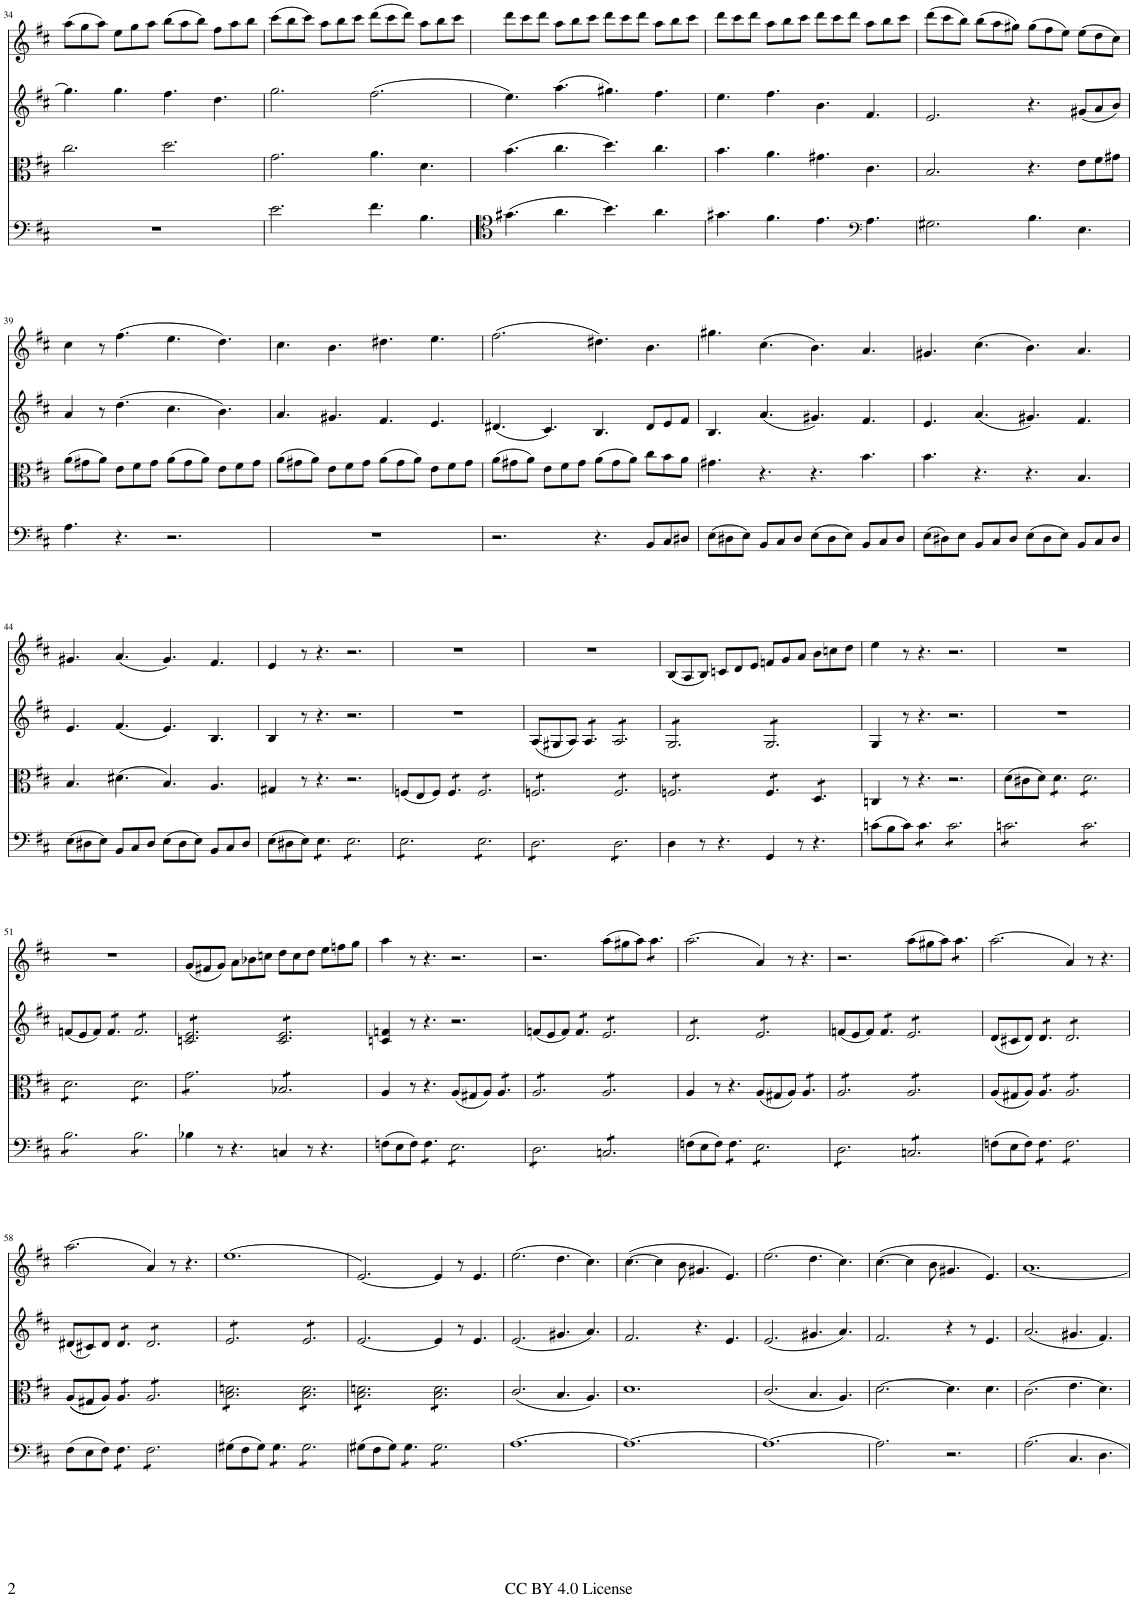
**kern	**kern	**kern	**kern
*part4	*part3	*part2	*part1
*staff4	*staff3	*staff2	*staff1
*I"Cello	*I"Viola	*I"Violin II	*I"Violin I
*	*I'Vla	*I'Vln	*I'Vln
!!LO:PB:g=z
*clefF4	*clefC3	*clefG2	*clefG2
*k[f#c#]	*k[f#c#]	*k[f#c#]	*k[f#c#]
*M12/8	*M12/8	*M12/8	*M12/8
=34	=34	=34	=34
1.r	2.cc#\	4.gg\]	(8aa\L
.	.	.	8gg\
.	.	.	8aa\J)
.	.	4.gg\	8ee\L
.	.	.	8gg\
.	.	.	8aa\J
.	2.dd\	4.ff#\	(8bb\L
.	.	.	8aa\
.	.	.	8bb\J)
.	.	4.dd\	8ff#\L
.	.	.	8aa\
.	.	.	8bb\J
=35	=35	=35	=35
2.e\	2.g\	2.gg\	(8ccc#\L
.	.	.	8bb\
.	.	.	8ccc#\J)
.	.	.	8aa\L
.	.	.	8bb\
.	.	.	8ccc#\J
4.f#\	4.a\	(2.ff#\	(8ddd\L
.	.	.	8ccc#\
.	.	.	8ddd\J)
4.B\	4.d\	.	8aa\L
.	.	.	8bb\
.	.	.	8ccc#\J
=36	=36	=36	=36
(4.g#X\	(4.b\	4.ee\)	8ddd\L
.	.	.	8ccc#\
.	.	.	8ddd\J
4.a\	4.cc#\	(4.aa\	8aa\L
.	.	.	8bb\
.	.	.	8ccc#\J
4.b\)	4.dd\)	4.gg#X\)	8ddd\L
.	.	.	8ccc#\
.	.	.	8ddd\J
4.a\	4.cc#\	4.ff#\	8aa\L
.	.	.	8bb\
.	.	.	8ccc#\J
=37	=37	=37	=37
4.g#X\	4.b\	4.ee\	8ddd\L
.	.	.	8ccc#\
.	.	.	8ddd\J
4.f#\	4.a\	4.ff#\	8aa\L
.	.	.	8bb\
.	.	.	8ccc#\J
4.e\	4.g#X\	4.b\	8ddd\L
.	.	.	8ccc#\
.	.	.	8ddd\J
*clefF4	*	*	*
4.A\	4.c#\	4.f#/	8aa\L
.	.	.	8bb\
.	.	.	8ccc#\J
=38	=38	=38	=38
2.G#X\	2.B/	2.e/	(8ddd\L
.	.	.	8ccc#\
.	.	.	8bb\J)
.	.	.	(8bb\L
.	.	.	8aa\
.	.	.	8gg#X\J)
4.B\	4.r	4.r	(8gg#\L
.	.	.	8ff#\
.	.	.	8ee\J)
4.E\	8e\L	(8g#X/L	(8ee\L
.	8f#\	8a/	8dd\
.	8g#X\J	8b/J)	8cc#\J)
!!LO:LB:g=z
=39	=39	=39	=39
4.A\	(8a\L	4a/	4cc#\
.	8g#X\	.	.
.	8a\J)	8r	8r
4.r	8e\L	(4.dd\	(4.ff#\
.	8f#\	.	.
.	8g#\J	.	.
2.r	(8a\L	4.cc#\	4.ee\
.	8g#\	.	.
.	8a\J)	.	.
.	8e\L	4.b\)	4.dd\)
.	8f#\	.	.
.	8g#\J	.	.
=40	=40	=40	=40
1.r	(8a\L	4.a/	4.cc#\
.	8g#X\	.	.
.	8a\J)	.	.
.	8e\L	4.g#X/	4.b\
.	8f#\	.	.
.	8g#\J	.	.
.	(8a\L	4.f#/	4.dd#X\
.	8g#\	.	.
.	8a\J)	.	.
.	8e\L	4.e/	4.ee\
.	8f#\	.	.
.	8g#\J	.	.
=41	=41	=41	=41
2.r	(8a\L	(4.d#X/	(2.ff#\
.	8g#X\	.	.
.	8a\J)	.	.
.	8e\L	4.c#/)	.
.	8f#\	.	.
.	8g#\J	.	.
4.r	(8a\L	4.B/	4.dd#X\)
.	8g#\	.	.
.	8a\J)	.	.
8BB/L	8cc#\L	8d#/L	4.b\
8C#/	8b\	8e/	.
8D#X/J	8a\J	8f#/J	.
=42	=42	=42	=42
(8E\L	4.g#X\	4.B/	4.gg#X\
8D#X\	.	.	.
8E\J)	.	.	.
8BB/L	4.r	(4.a/	(4.cc#\
8C#/	.	.	.
8D#/J	.	.	.
(8E\L	4.r	4.g#X/)	4.b\)
8D#\	.	.	.
8E\J)	.	.	.
8BB/L	4.b\	4.f#/	4.a/
8C#/	.	.	.
8D#/J	.	.	.
=43	=43	=43	=43
(8E\L	4.b\	4.e/	4.g#X/
8D#X\)	.	.	.
8E\J	.	.	.
8BB/L	4.r	(4.a/	(4.cc#\
8C#/	.	.	.
8D#/J	.	.	.
(8E\L	4.r	4.g#X/)	4.b\)
8D#\	.	.	.
8E\J)	.	.	.
8BB/L	4.B/	4.f#/	4.a/
8C#/	.	.	.
8D#/J	.	.	.
!!LO:LB:g=z
=44	=44	=44	=44
(8E\L	4.B/	4.e/	4.g#X/
8D#X\	.	.	.
8E\J)	.	.	.
8BB/L	(4.d#X\	(4.f#/	(4.a/
8C#/	.	.	.
8D#/J	.	.	.
(8E\L	4.B/)	4.e/)	4.g#/)
8D#\	.	.	.
8E\J)	.	.	.
8BB/L	4.A/	4.B/	4.f#/
8C#/	.	.	.
8D#/J	.	.	.
=45	=45	=45	=45
(8E\L	4G#X/	4B/	4e/
8D#X\	.	.	.
8E\J)	8r	8r	8r
*tremolo	*	*	*
8E\L	4.r	4.r	4.r
8E\	.	.	.
8E\J	.	.	.
8E\L	2.r	2.r	2.r
8E\	.	.	.
8E\	.	.	.
8E\	.	.	.
8E\	.	.	.
8E\J	.	.	.
=46	=46	=46	=46
8E\L	(8Fn/L	1.r	1.r
8E\	8E/	.	.
8E\	8F/J)	.	.
*	*tremolo	*	*
8E\	8F/L	.	.
8E\	8F/	.	.
8E\J	8F/J	.	.
8E\L	8F/L	.	.
8E\	8F/	.	.
8E\	8F/	.	.
8E\	8F/	.	.
8E\	8F/	.	.
8E\J	8F/J	.	.
=47	=47	=47	=47
8D\L	8Fn/L	(8A/L	1.r
8D\	8Fn/	8G#X/	.
8D\	8Fn/	8A/J)	.
*	*	*tremolo	*
8D\	8Fn/	8A/L	.
8D\	8Fn/	8A/	.
8D\J	8Fn/J	8A/J	.
8D\L	8F/L	8A/L	.
8D\	8F/	8A/	.
8D\	8F/	8A/	.
8D\	8F/	8A/	.
8D\	8F/	8A/	.
8D\J	8F/J	8A/J	.
*Xtremolo	*	*	*
=48	=48	=48	=48
4D\	8Fn/L	8G/L	(8B/L
.	8Fn/	8G/	8A/
8r	8Fn/	8G/	8B/J)
4.r	8Fn/	8G/	8cn/L
.	8Fn/	8G/	8d/
.	8Fn/J	8G/J	8e/J
4GG/	8F/L	8G/L	8fn/L
.	8F/	8G/	8g/
8r	8F/J	8G/	8a/J
4.r	8D/L	8G/	8b\L
.	8D/	8G/	8ccn\
.	8D/J	8G/J	8dd\J
*	*	*Xtremolo	*
*	*Xtremolo	*	*
=49	=49	=49	=49
(8cn\L	4Cn/	4G/	4ee\
8B\	.	.	.
8c\J)	8r	8r	8r
*tremolo	*	*	*
8c\L	4.r	4.r	4.r
8c\	.	.	.
8c\J	.	.	.
8c\L	2.r	2.r	2.r
8c\	.	.	.
8c\	.	.	.
8c\	.	.	.
8c\	.	.	.
8c\J	.	.	.
=50	=50	=50	=50
8cn\L	(8d\L	1.r	1.r
8cn\	8c#X\	.	.
8cn\	8d\J)	.	.
*	*tremolo	*	*
8cn\	8d\L	.	.
8cn\	8d\	.	.
8cn\J	8d\J	.	.
8c\L	8d\L	.	.
8c\	8d\	.	.
8c\	8d\	.	.
8c\	8d\	.	.
8c\	8d\	.	.
8c\J	8d\J	.	.
!!LO:LB:g=z
=51	=51	=51	=51
8B\L	8d\L	(8fn/L	1.r
8B\	8d\	8e/	.
8B\	8d\	8f/J)	.
*	*	*tremolo	*
8B\	8d\	8f/L	.
8B\	8d\	8f/	.
8B\J	8d\J	8f/J	.
8B\L	8d\L	8f/L	.
8B\	8d\	8f/	.
8B\	8d\	8f/	.
8B\	8d\	8f/	.
8B\	8d\	8f/	.
8B\J	8d\J	8f/J	.
*Xtremolo	*	*	*
=52	=52	=52	=52
4B-X\	8g\L	8cn/ 8e/L	(8g/L
.	8g\	8cn/ 8e/	8f#X/
8r	8g\	8cn/ 8e/	8g/J)
4.r	8g\	8cn/ 8e/	8a\L
.	8g\	8cn/ 8e/	8b-X\
.	8g\J	8cn/ 8e/J	8ccn\J
4Cn/	8B-X/L	8c/ 8e/L	8dd\L
.	8B-X/	8c/ 8e/	8cc\
8r	8B-X/	8c/ 8e/	8dd\J
4.r	8B-X/	8c/ 8e/	8ee\L
.	8B-X/	8c/ 8e/	8ffn\
.	8B-X/J	8c/ 8e/J	8gg\J
*	*	*Xtremolo	*
*	*Xtremolo	*	*
=53	=53	=53	=53
(8Fn\L	4A/	4cn/ 4fn/	4aa\
8E\	.	.	.
8F\J)	8r	8r	8r
*tremolo	*	*	*
8F\L	4.r	4.r	4.r
8F\	.	.	.
8F\J	.	.	.
8E\L	(8A/L	2.r	2.r
8E\	8G#X/	.	.
8E\	8A/J)	.	.
*	*tremolo	*	*
8E\	8A/L	.	.
8E\	8A/	.	.
8E\J	8A/J	.	.
=54	=54	=54	=54
8D\L	8A/L	(8fn/L	2.r
8D\	8A/	8e/	.
8D\	8A/	8f/J)	.
*	*	*tremolo	*
8D\	8A/	8f/L	.
8D\	8A/	8f/	.
8D\J	8A/J	8f/J	.
8Cn/L	8A/L	8e/L	(8aa\L
8Cn/	8A/	8e/	8gg#X\
8Cn/	8A/	8e/	8aa\J)
*	*	*	*tremolo
8Cn/	8A/	8e/	8aa\L
8Cn/	8A/	8e/	8aa\
8Cn/J	8A/J	8e/J	8aa\J
*	*	*	*Xtremolo
*	*Xtremolo	*	*
*Xtremolo	*	*	*
=55	=55	=55	=55
(8Fn\L	4A/	8d/L	(2.aa\
8E\	.	8d/	.
8F\J)	8r	8d/	.
*tremolo	*	*	*
8F\L	4.r	8d/	.
8F\	.	8d/	.
8F\J	.	8d/J	.
8E\L	(8A/L	8e/L	4a/)
8E\	8G#X/	8e/	.
8E\	8A/J)	8e/	8r
*	*tremolo	*	*
8E\	8A/L	8e/	4.r
8E\	8A/	8e/	.
8E\J	8A/J	8e/J	.
*	*	*Xtremolo	*
=56	=56	=56	=56
8D\L	8A/L	(8fn/L	2.r
8D\	8A/	8e/	.
8D\	8A/	8f/J)	.
*	*	*tremolo	*
8D\	8A/	8f/L	.
8D\	8A/	8f/	.
8D\J	8A/J	8f/J	.
8Cn/L	8A/L	8e/L	(8aa\L
8Cn/	8A/	8e/	8gg#X\
8Cn/	8A/	8e/	8aa\J)
*	*	*	*tremolo
8Cn/	8A/	8e/	8aa\L
8Cn/	8A/	8e/	8aa\
8Cn/J	8A/J	8e/J	8aa\J
*	*	*	*Xtremolo
*	*	*Xtremolo	*
*	*Xtremolo	*	*
*Xtremolo	*	*	*
=57	=57	=57	=57
(8Fn\L	(8A/L	(8d/L	(2.aa\
8E\	8G#X/	8c#X/	.
8F\J)	8A/J)	8d/J)	.
*tremolo	*	*	*
*	*tremolo	*	*
*	*	*tremolo	*
8F\L	8A/L	8d/L	.
8F\	8A/	8d/	.
8F\J	8A/J	8d/J	.
8F\L	8A/L	8d/L	4a/)
8F\	8A/	8d/	.
8F\	8A/	8d/	8r
8F\	8A/	8d/	4.r
8F\	8A/	8d/	.
8F\J	8A/J	8d/J	.
*	*	*Xtremolo	*
*	*Xtremolo	*	*
*Xtremolo	*	*	*
!!LO:LB:g=z
=58	=58	=58	=58
(8F#\L	((8A/L	(8d#X/L	(2.aa\
8E\	8G#X/	8c#X/)	.
8F#\J)	8A/J))	8d#/J	.
*tremolo	*	*	*
*	*tremolo	*	*
*	*	*tremolo	*
8F#\L	8A/L	8d#/L	.
8F#\	8A/	8d#/	.
8F#\J	8A/J	8d#/J	.
8F#\L	8A/L	8d#/L	4a/)
8F#\	8A/	8d#/	.
8F#\	8A/	8d#/	8r
8F#\	8A/	8d#/	4.r
8F#\	8A/	8d#/	.
8F#\J	8A/J	8d#/J	.
*Xtremolo	*	*	*
=59	=59	=59	=59
(8G#X\L	8B\ 8dn\L	8e/L	(1.ee
8F#\	8B\ 8dn\	8e/	.
8G#\J)	8B\ 8dn\	8e/	.
*tremolo	*	*	*
8G#\L	8B\ 8dn\	8e/	.
8G#\	8B\ 8dn\	8e/	.
8G#\J	8B\ 8dn\J	8e/J	.
8G#\L	8B\ 8d\L	8e/L	.
8G#\	8B\ 8d\	8e/	.
8G#\	8B\ 8d\	8e/	.
8G#\	8B\ 8d\	8e/	.
8G#\	8B\ 8d\	8e/	.
8G#\J	8B\ 8d\J	8e/J	.
*	*	*Xtremolo	*
*Xtremolo	*	*	*
=60	=60	=60	=60
(8G#X\L	8B\ 8dn\L	[2.e/	[2.e/)
8F#\	8B\ 8dn\	.	.
8G#\J)	8B\ 8dn\	.	.
*tremolo	*	*	*
8G#\L	8B\ 8dn\	.	.
8G#\	8B\ 8dn\	.	.
8G#\J	8B\ 8dn\J	.	.
8G#\L	8B\ 8d\L	4e/]	4e/]
8G#\	8B\ 8d\	.	.
8G#\	8B\ 8d\	8r	8r
8G#\	8B\ 8d\	4.e/	4.e/
8G#\	8B\ 8d\	.	.
8G#\J	8B\ 8d\J	.	.
*	*Xtremolo	*	*
*Xtremolo	*	*	*
=61	=61	=61	=61
[1.A	(2.c#/	(2.e/	(2.ee\
.	4.B/	4.g#X/	4.dd\
.	4.A/)	4.a/)	4.cc#\)
=62	=62	=62	=62
1.A_	1.d	2.f#/	([4.cc#\
.	.	.	4cc#\]
.	.	.	8b\
.	.	4.r	4.g#X/
.	.	4.e/	4.e/)
=63	=63	=63	=63
1.A_	(2.c#/	(2.e/	(2.ee\
.	4.B/	4.g#X/	4.dd\
.	4.A/)	4.a/)	4.cc#\)
=64	=64	=64	=64
2.A\]	[2.d\	2.f#/	([4.cc#\
.	.	.	4cc#\]
.	.	.	8b\
2.r	4.d\]	4r	4.g#X/
.	.	8r	.
.	4.d\	4.e/	4.e/)
=65	=65	=65	=65
2.A\	(2.c#\	(2.a/	[1.a
4.C#/	4.e\	4.g#X/	.
4.D\	4.d\)	4.f#/)	.
=	=	=	=
*-	*-	*-	*-
